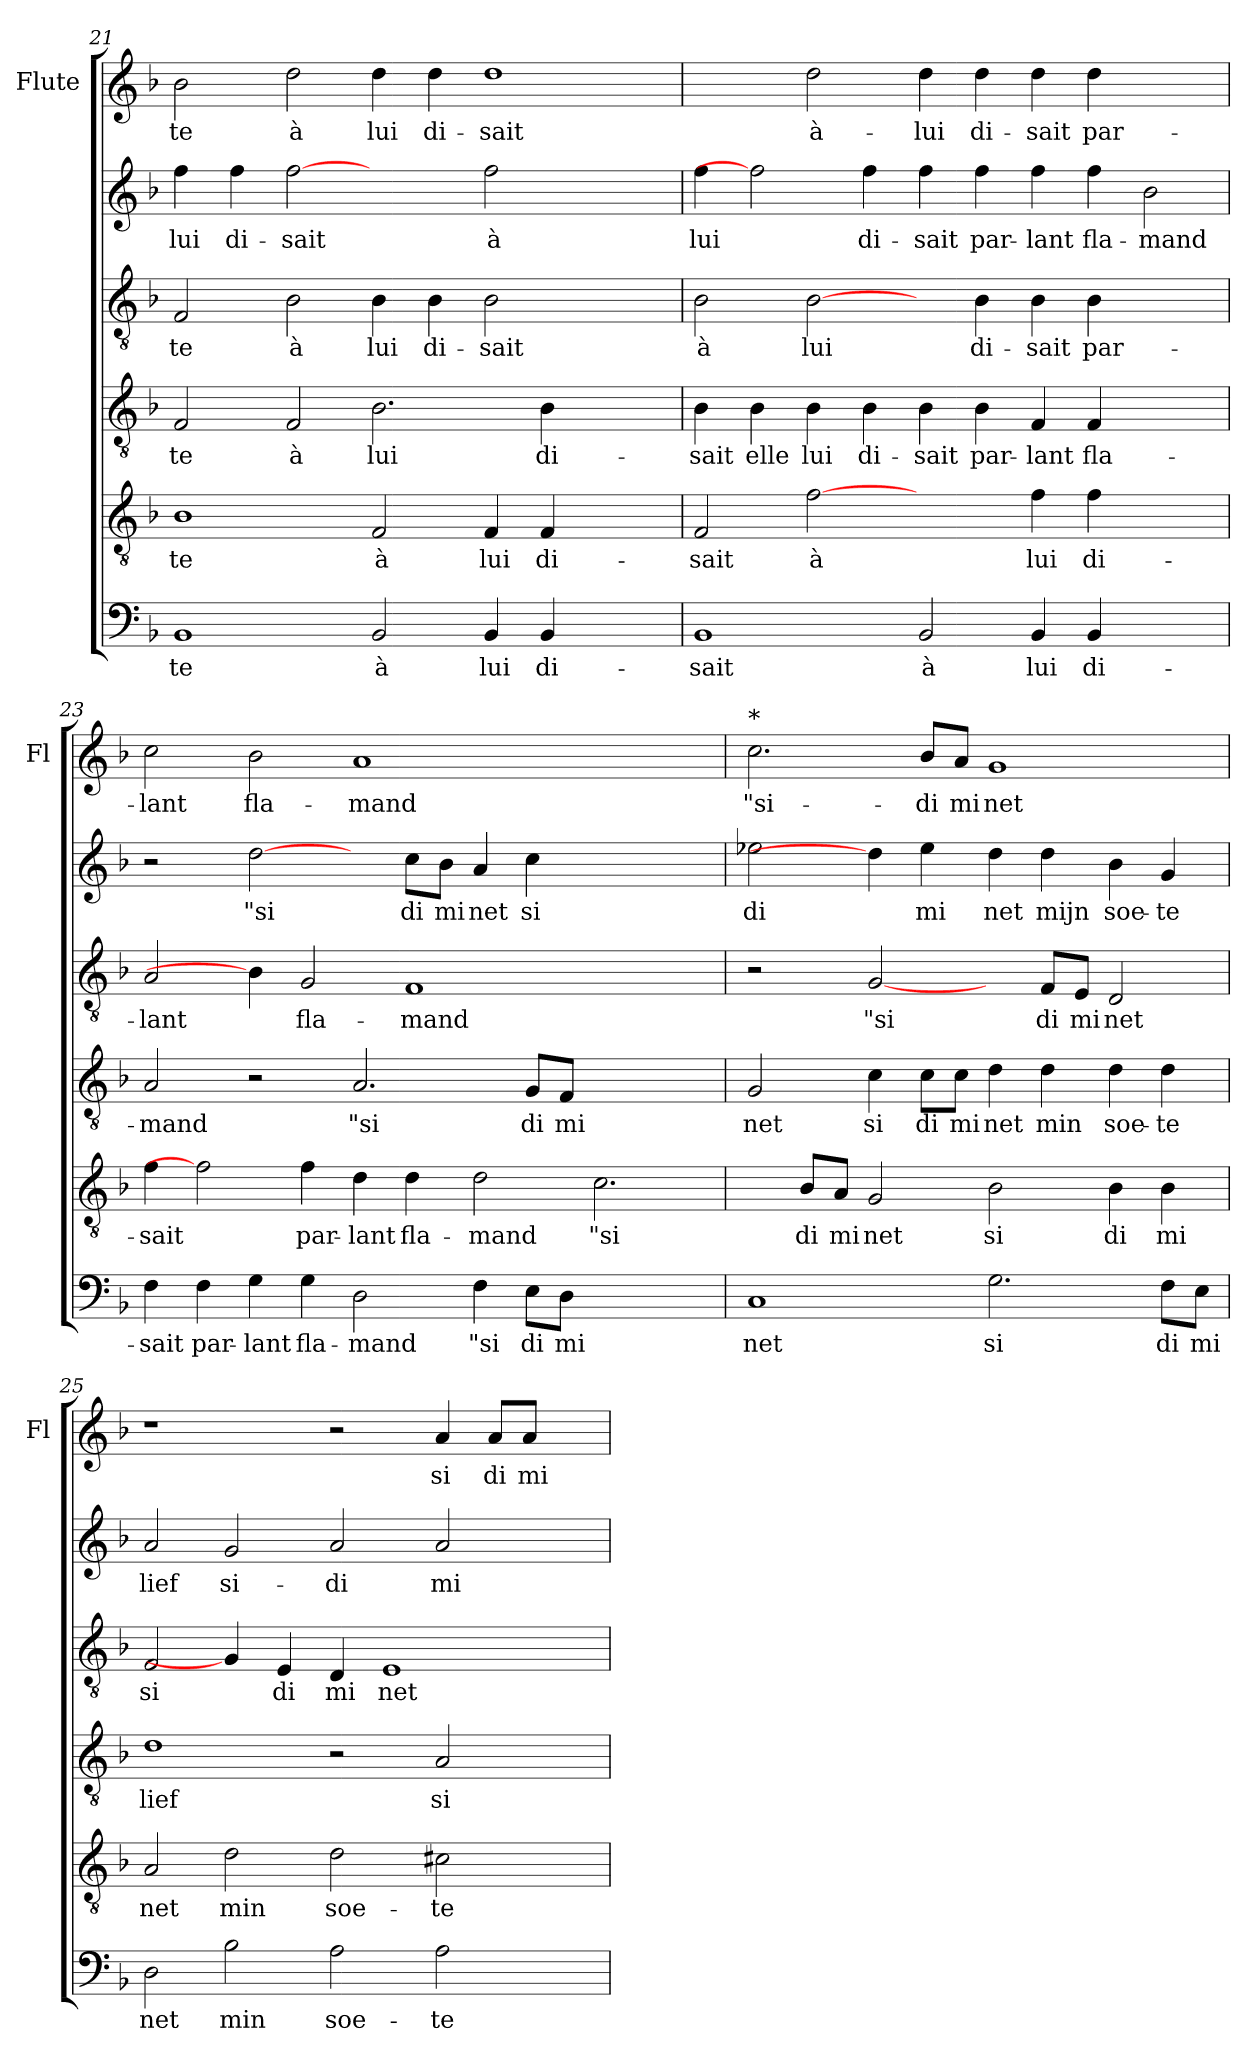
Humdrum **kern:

**kern	**text	**kern	**text	**kern	**text	**kern	**text	**kern	**text	**kern	**text
*part6	*part6	*part5	*part5	*part4	*part4	*part3	*part3	*part2	*part2	*part1	*part1
*staff6	*staff6	*staff5	*staff5	*staff4	*staff4	*staff3	*staff3	*staff2	*staff2	*staff1	*staff1
*	*	*	*	*	*	*	*	*	*	*I"Flute	*
*	*	*	*	*	*	*	*	*	*	*I'Fl	*
*clefF4	*	*clefGv2	*	*clefGv2	*	*clefGv2	*	*clefG2	*	*clefG2	*
*k[b-]	*	*k[b-]	*	*k[b-]	*	*k[b-]	*	*k[b-]	*	*k[b-]	*
*F:	*	*F:	*	*F:	*	*F:	*	*F:	*	*F:	*
=21	=21	=21	=21	=21	=21	=21	=21	=21	=21	=21	=21
!	!LO:LY:b	!	!LO:LY:b	!	!LO:LY:b	!	!LO:LY:b	!	!LO:LY:b	!	!LO:LY:b
1BB-	-te	1B-	-te	2F/	-te	2F/	-te	4ff\	lui	2b-\	-te
!	!	!	!	!	!	!	!	!	!LO:LY:b	!	!
.	.	.	.	.	.	.	.	4ff\	di-	.	.
!	!	!	!	!	!LO:LY:b	!	!LO:LY:b	!	!LO:LY:b	!	!LO:LY:b
.	.	.	.	2F/	à	2B-\	à	[2ff	-sait	2dd\	à
!	!LO:LY:b	!	!LO:LY:b	!	!LO:LY:b	!	!LO:LY:b	!	!	!	!LO:LY:b
2BB-/	à	2F/	à	2.B-\	lui	4B-\	lui	2ryy	.	4dd\	lui
!	!	!	!	!	!	!	!LO:LY:b	!	!	!	!LO:LY:b
.	.	.	.	.	.	4B-\	di-	.	.	4dd\	di-
!	!LO:LY:b	!	!LO:LY:b	!	!	!	!LO:LY:b	!	!LO:LY:b	!	!LO:LY:b
4BB-/	lui	4F/	lui	.	.	2B-\	-sait	2ff\	à	1dd	-sait
!	!LO:LY:b	!	!LO:LY:b	!	!LO:LY:b	!	!	!	!	!	!
4BB-/	di-	4F/	di-	4B-\	di-	.	.	.	.	.	.
2ryy	.	2ryy	.	2ryy	.	2ryy	.	2ryy	.	.	.
!!LO:LB:g=z
=22	=22	=22	=22	=22	=22	=22	=22	=22	=22	=22	=22
!	!LO:LY:b	!	!LO:LY:b	!	!LO:LY:b	!	!LO:LY:b	!	!LO:LY:b	!	!
1BB-	-sait	2F/	-sait	4B-\	-sait	2B-\	à	4ff\	lui	2dd\yy	.
!	!	!	!	!	!LO:LY:b	!	!	!	!	!	!
.	.	.	.	4B-\	elle	.	.	2ff]	.	.	.
!	!	!	!LO:LY:b	!	!LO:LY:b	!	!LO:LY:b	!	!	!	!LO:LY:b
.	.	[2f	à	4B-\	lui	[2B-\	lui	.	.	2dd\	à-
!	!	!	!	!	!LO:LY:b	!	!	!	!LO:LY:b	!	!
.	.	.	.	4B-\	di-	.	.	4ff\	di-	.	.
!	!LO:LY:b	!	!	!	!LO:LY:b	!	!	!	!LO:LY:b	!	!LO:LY:b
2BB-/	à	2ryy	.	4B-\	-sait	4ryy	.	4ff\	-sait	4dd\	-lui
!	!	!	!	!	!LO:LY:b	!	!LO:LY:b	!	!LO:LY:b	!	!LO:LY:b
.	.	.	.	4B-\	par-	4B-\	di-	4ff\	par-	4dd\	di-
!	!LO:LY:b	!	!LO:LY:b	!	!LO:LY:b	!	!LO:LY:b	!	!LO:LY:b	!	!LO:LY:b
4BB-/	lui	4f\	lui	4F/	-lant	4B-\	-sait	4ff\	-lant	4dd\	-sait
!	!LO:LY:b	!	!LO:LY:b	!	!LO:LY:b	!	!LO:LY:b	!	!LO:LY:b	!	!LO:LY:b
4BB-/	di-	4f\	di-	4F/	fla-	4B-\	par-	4ff\	fla-	4dd\	par-
!	!	!	!	!	!	!	!	!	!LO:LY:b	!	!
2ryy	.	2ryy	.	2ryy	.	2ryy	.	2b-\	-mand	2ryy	.
=23	=23	=23	=23	=23	=23	=23	=23	=23	=23	=23	=23
!	!LO:LY:b	!	!LO:LY:b	!	!LO:LY:b	!	!LO:LY:b	!	!	!	!LO:LY:b
4F\	-sait	4f\	-sait	2A/	-mand	2A/	-lant	2r	.	2cc\	-lant
!	!LO:LY:b	!	!	!	!	!	!	!	!	!	!
4F\	par-	2f]	.	.	.	.	.	.	.	.	.
!	!LO:LY:b	!	!	!	!	!	!	!	!LO:LY:b	!	!LO:LY:b
4G\	-lant	.	.	2r	.	4B-\]	.	[2dd\	"si	2b-\	fla-
!	!LO:LY:b	!	!LO:LY:b	!	!	!	!LO:LY:b	!	!	!	!
4G\	fla-	4f\	par-	.	.	2G/	fla-	.	.	.	.
!	!LO:LY:b	!	!LO:LY:b	!	!LO:LY:b	!	!	!	!	!	!LO:LY:b
2D\	-mand	4d\	-lant	2.A/	"si	.	.	4ryy	.	1a	-mand
!	!	!	!LO:LY:b	!	!	!	!LO:LY:b	!	!LO:LY:b	!	!
.	.	4d\	fla-	.	.	1F	-mand	8cc\L	di	.	.
!	!	!	!	!	!	!	!	!	!LO:LY:b	!	!
.	.	.	.	.	.	.	.	8b-\J	mi	.	.
!	!LO:LY:b	!	!LO:LY:b	!	!	!	!	!	!LO:LY:b	!	!
4F\	"si	2d\	-mand	.	.	.	.	4a/	net	.	.
!	!LO:LY:b	!	!	!	!LO:LY:b	!	!	!	!LO:LY:b	!	!
8E\L	di	.	.	8G/L	di	.	.	4cc\	si	.	.
!	!LO:LY:b	!	!	!	!LO:LY:b	!	!	!	!	!	!
8D\J	mi	.	.	8F/J	mi	.	.	.	.	.	.
!	!	!	!LO:LY:b	!	!	!	!	!	!	!	!
2.ryy	.	2.c\	"si	2.ryy	.	.	.	2.ryy	.	2.ryy	.
.	.	.	.	.	.	2ryy	.	.	.	.	.
=24	=24	=24	=24	=24	=24	=24	=24	=24	=24	=24	=24
!	!	!	!	!	!	!	!	!	!	!LO:TX:a:t=*	!
!	!LO:LY:b	!	!	!	!LO:LY:b	!	!	!	!LO:LY:b	!	!LO:LY:b
1C	net	4c\yy	.	2G/	net	2r	.	2ee-X\	di	2.cc\	"si-
!	!	!	!LO:LY:b	!	!	!	!	!	!	!	!
.	.	8B-/L	di	.	.	.	.	.	.	.	.
!	!	!	!LO:LY:b	!	!	!	!	!	!	!	!
.	.	8A/J	mi	.	.	.	.	.	.	.	.
!	!	!	!LO:LY:b	!	!LO:LY:b	!	!LO:LY:b	!	!	!	!
.	.	2G/	net	4c\	si	[2G/	"si	4dd\]	.	.	.
!	!	!	!	!	!LO:LY:b	!	!	!	!LO:LY:b	!	!LO:LY:b
.	.	.	.	8c\L	di	.	.	4ee-\	mi	8b-/L	-di
!	!	!	!	!	!LO:LY:b	!	!	!	!	!	!LO:LY:b
.	.	.	.	8c\J	mi	.	.	.	.	8a/J	mi
!	!LO:LY:b	!	!LO:LY:b	!	!LO:LY:b	!	!	!	!LO:LY:b	!	!LO:LY:b
2.G\	si	2B-\	si	4d\	net	4ryy	.	4dd\	net	1g	net
!	!	!	!	!	!LO:LY:b	!	!LO:LY:b	!	!LO:LY:b	!	!
.	.	.	.	4d\	min	8F/L	di	4dd\	mijn	.	.
!	!	!	!	!	!	!	!LO:LY:b	!	!	!	!
.	.	.	.	.	.	8E/J	mi	.	.	.	.
!	!	!	!LO:LY:b	!	!LO:LY:b	!	!LO:LY:b	!	!LO:LY:b	!	!
.	.	4B-\	di	4d\	soe-	2D/	net	4b-\	soe-	.	.
!	!LO:LY:b	!	!LO:LY:b	!	!LO:LY:b	!	!	!	!LO:LY:b	!	!
8F\L	di	4B-\	mi	4d\	-te	.	.	4g/	-te	.	.
!	!LO:LY:b	!	!	!	!	!	!	!	!	!	!
8E\J	mi	.	.	.	.	.	.	.	.	.	.
!!LO:PB:g=z
=25	=25	=25	=25	=25	=25	=25	=25	=25	=25	=25	=25
!	!LO:LY:b	!	!LO:LY:b	!	!LO:LY:b	!	!LO:LY:b	!	!LO:LY:b	!	!
2D\	net	2A/	net	1d	lief	2F/	si	2a/	lief	1r	.
!	!LO:LY:b	!	!LO:LY:b	!	!	!	!	!	!LO:LY:b	!	!
2B-\	min	2d\	min	.	.	4G/]	.	2g/	si-	.	.
!	!	!	!	!	!	!	!LO:LY:b	!	!	!	!
.	.	.	.	.	.	4E/	di	.	.	.	.
!	!LO:LY:b	!	!LO:LY:b	!	!	!	!LO:LY:b	!	!LO:LY:b	!	!
2A\	soe-	2d\	soe-	2r	.	4D/	mi	2a/	-di	2r	.
!	!	!	!	!	!	!	!LO:LY:b	!	!	!	!
.	.	.	.	.	.	1E	net	.	.	.	.
!	!LO:LY:b	!	!LO:LY:b	!	!LO:LY:b	!	!	!	!LO:LY:b	!	!LO:LY:b
2A\	-te	2c#X\	-te	2A/	si-	.	.	2a/	mi	4a/	si
!	!	!	!	!	!	!	!	!	!	!	!LO:LY:b
.	.	.	.	.	.	.	.	.	.	8a/L	di
!	!	!	!	!	!	!	!	!	!	!	!LO:LY:b
.	.	.	.	.	.	.	.	.	.	8a/J	mi
4ryy	.	4ryy	.	4ryy	.	.	.	4ryy	.	4ryy	.
=	=	=	=	=	=	=	=	=	=	=	=
*-	*-	*-	*-	*-	*-	*-	*-	*-	*-	*-	*-
